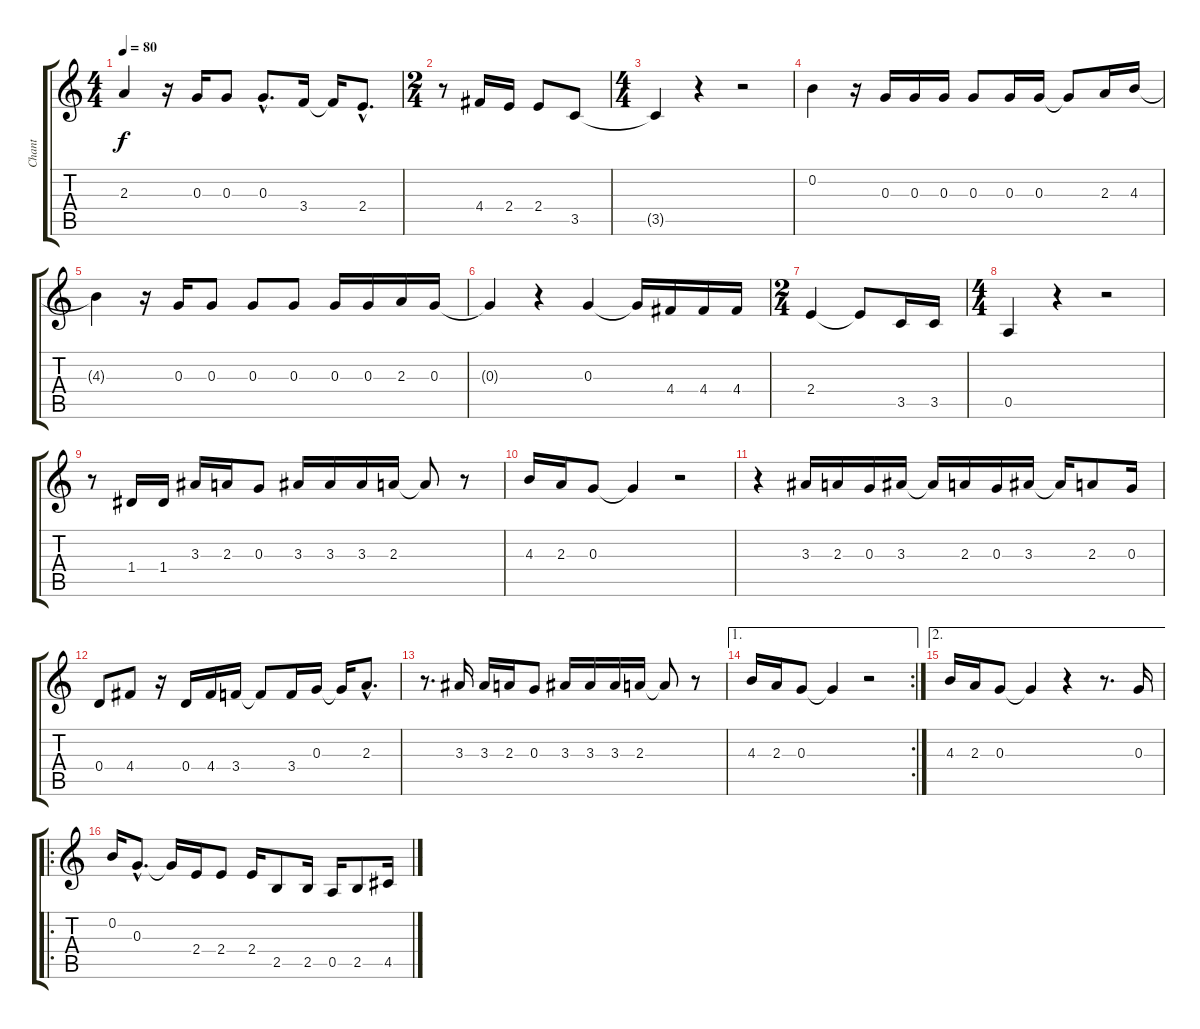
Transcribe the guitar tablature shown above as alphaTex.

\track ("Chant" "Chant") {instrument electricguitarjazz}
\staff {score tabs}
\tuning (E4 B3 G3 D3 A2 E2) {hide}
\ts (4 4)
\tempo 80
\clef g2
\ks c
2.3{t}.4{dy f} r.16 0.3.16 0.3.8 0.3{hac}.8{d} 3.4.16 3.4{t}.16 2.4{hac}.8{d} |
\ts (2 4)
r.8 4.4.16 2.4.16 2.4.8 3.5.8 |
\ts (4 4)
3.5{t}.4 r.4 r.2 |
0.2.4 r.16 0.3.16 0.3.16 0.3.16 0.3.8 0.3.16 0.3.16 0.3{t}.8 2.3.16 4.3.16 |
4.3{t}.4 r.16 0.3.16 0.3.8 0.3.8 0.3.8 0.3.16 0.3.16 2.3.16 0.3.16 |
0.3{t}.4 r.4 0.3.4 0.3{t}.16 4.4.16 4.4.16 4.4.16 |
\ts (2 4)
2.4.4 2.4{t}.8 3.5.16 3.5.16 |
\ts (4 4)
0.5.4 r.4 r.2 |
r.8 1.4.16 1.4.16 3.3.16 2.3.16 0.3.8 3.3.16 3.3.16 3.3.16 2.3.16 2.3{t}.8 r.8 |
4.3.16 2.3.16 0.3.8 0.3{t}.4 r.2 |
r.4 3.3.16 2.3.16 0.3.16 3.3.16 3.3{t}.16 2.3.16 0.3.16 3.3.16 3.3{t}.16 2.3.8 0.3.16 |
0.4.8 4.4.8 r.16 0.4.16 4.4.16 3.4.16 3.4{t}.8 3.4.16 0.3.16 0.3{t}.16 2.3{hac}.8{d} |
r.8{d} 3.3.16 3.3.16 2.3.16 0.3.8 3.3.16 3.3.16 3.3.16 2.3.16 2.3{t}.8 r.8 |
\ae 1
\rc 2
4.3.16 2.3.16 0.3.8 0.3{t}.4 r.2 |
\ae 2
4.3.16 2.3.16 0.3.8 0.3{t}.4 r.4 r.8{d} 0.3.16 |
\ro
0.2.16 0.3{hac}.8{d} 0.3{t}.16 2.4.16 2.4.8 2.4.16 2.5.8 2.5.16 0.5.16 2.5.8 4.5.16
